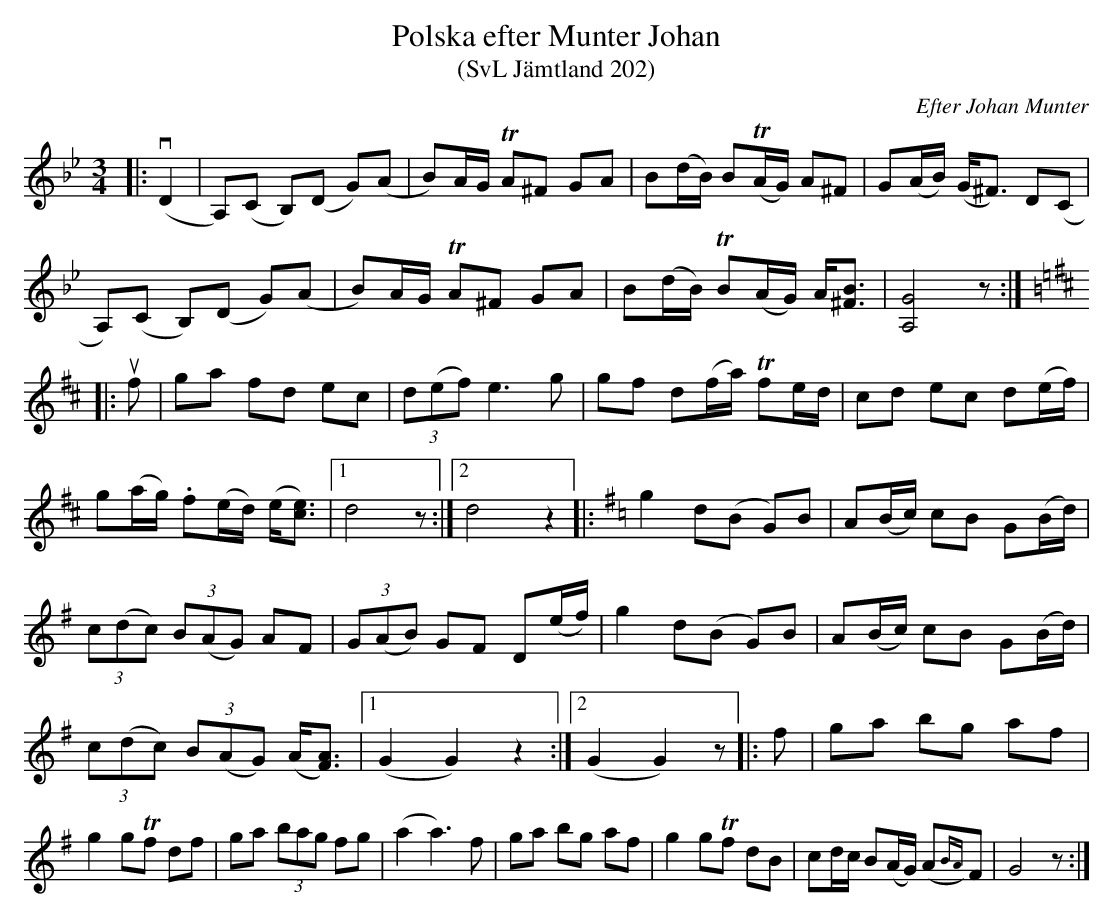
X:1
T: Polska efter Munter Johan
T:(SvL Jämtland 202)
O: Efter Johan Munter
M: 3/4
L: 1/8
O: Mattmar, Jämtland
K: Bb
|: (vD2|A,)(C B,)(D G)(A | B)A/2G/2 !trill!A^F GA | B(d/2B/) B(!trill!A/2G/2) A^F | G(A/2B/2) (G<^F) D(C |
A,)(C B,)(D G)(A | B)A/2G/2 !trill!A^F GA|B(d/2B/) !trill!B(A/2G/2) A<[B^F] | [GA,]4 z:| [K:D]
|: uf | ga fd ec | (3d(ef) e2> g2| gf d(f/2a/2) !trill!fe/2d/2 | cd ec d(e/2f/2) |
g(a/2g/2) .f(e/2d/2) (e<[ec]) |1 d4 z :|2 d4 z2 |: [K:G] g2 d(B G)B | A(B/2c/2) cB G(B/2d/2) |
(3c(dc) (3B(AG) AF | (3G(AB) GF D(e/2f/2)| g2 d(B G)B | A(B/2c/2) cB G(B/2d/2) |
(3c(dc) (3B(AG) (A<[AF]) |1 (G2 G2) z2 :|2 (G2 G2) z |: f | ga bg af |
g2 g!trill!f df | ga (3bag fg | (a2 a2)> f2 | ga bg af | g2 g!trill!f dB | cd/2c/2 B(A/2G/2) (A{BA})F | G4 z :|
